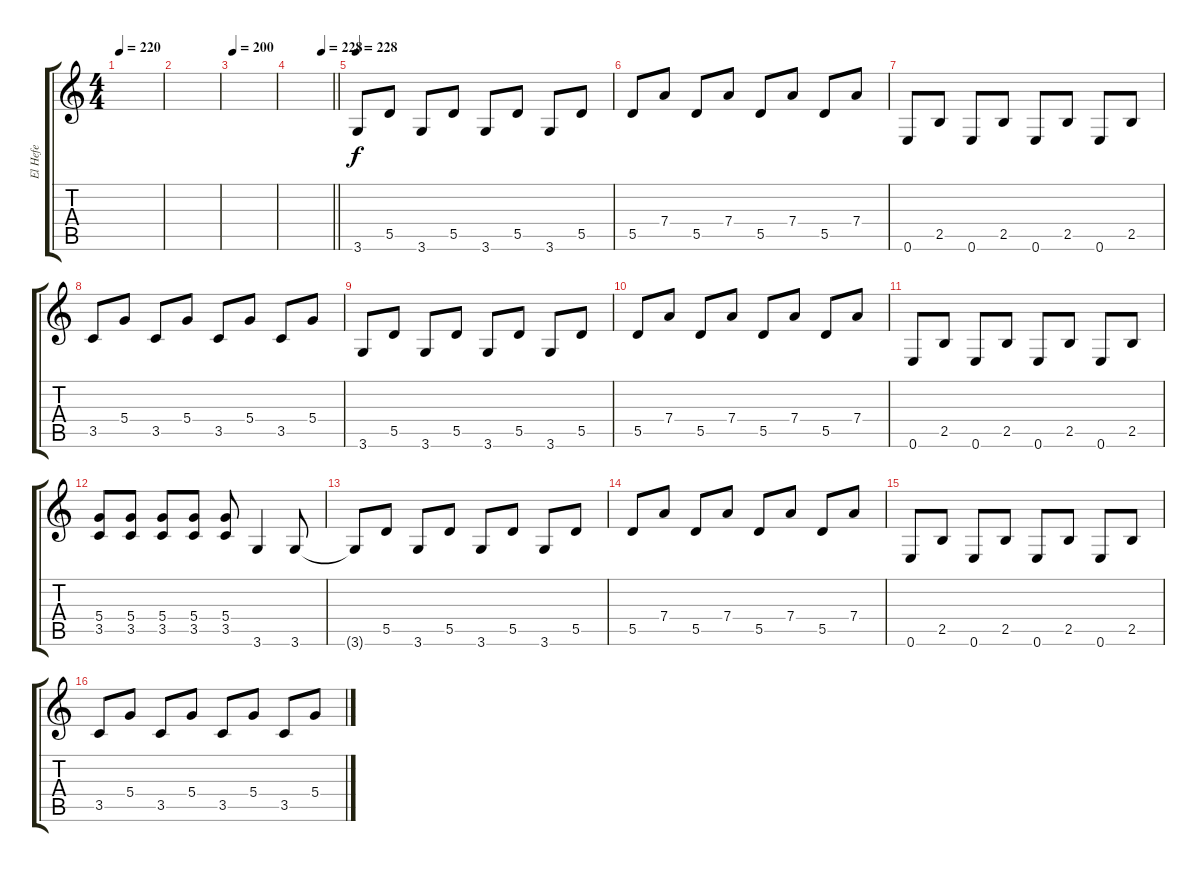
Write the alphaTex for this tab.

\track ("El Hefe" "El Hefe") {instrument overdrivenguitar}
\staff {score tabs}
\tuning (E4 B3 G3 D3 A2 E2) {hide}
\ts (4 4)
\tempo 220
\clef g2
\ks c
|
|
\tempo 200
|
\tempo (228 0.75)
\barLineRight lightlight
|
\section ("" "")
\tempo 228
3.6.8{volume 9 instrument electricguitarmuted} 5.5.8 3.6.8 5.5.8 3.6.8 5.5.8 3.6.8 5.5.8 |
5.5.8 7.4.8 5.5.8 7.4.8 5.5.8 7.4.8 5.5.8 7.4.8 |
0.6.8 2.5.8 0.6.8 2.5.8 0.6.8 2.5.8 0.6.8 2.5.8 |
3.5.8 5.4.8 3.5.8 5.4.8 3.5.8 5.4.8 3.5.8 5.4.8 |
3.6.8 5.5.8 3.6.8 5.5.8 3.6.8 5.5.8 3.6.8 5.5.8 |
5.5.8 7.4.8 5.5.8 7.4.8 5.5.8 7.4.8 5.5.8 7.4.8 |
0.6.8 2.5.8 0.6.8 2.5.8 0.6.8 2.5.8 0.6.8 2.5.8 |
(5.4 3.5).8 (5.4 3.5).8 (5.4 3.5).8 (5.4 3.5).8 (5.4 3.5).8 3.6.4 3.6.8 |
3.6{t}.8 5.5.8 3.6.8 5.5.8 3.6.8 5.5.8 3.6.8 5.5.8 |
5.5.8 7.4.8 5.5.8 7.4.8 5.5.8 7.4.8 5.5.8 7.4.8 |
0.6.8 2.5.8 0.6.8 2.5.8 0.6.8 2.5.8 0.6.8 2.5.8 |
3.5.8 5.4.8 3.5.8 5.4.8 3.5.8 5.4.8 3.5.8 5.4.8
